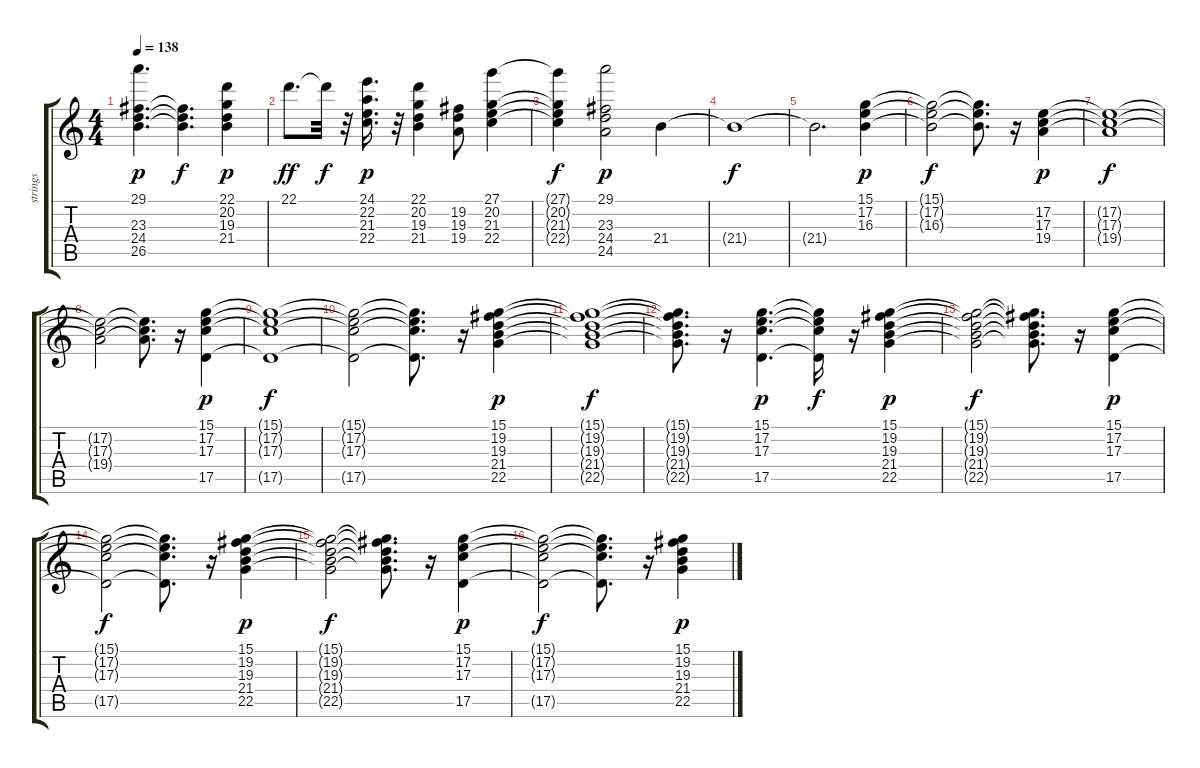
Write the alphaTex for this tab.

\track ("strings " "strings ") {instrument stringensemble1}
\staff {score tabs}
\tuning (E4 B3 G3 D3 A2 E2) {hide}
\ts (4 4)
\tempo 138
\clef g2
\ks c
(29.1 23.3 24.4 26.5).4{d dy p} (23.3{t} 24.4{t} 26.5{t}).4{d dy f} (22.1 20.2 19.3 21.4).4{dy p} |
22.1.8{d dy ff} 22.1{t}.32{dy f} r.32 (24.1 22.2 21.3 22.4).16{d dy p} r.32 (22.1 20.2 19.3 21.4).4 (19.2 19.3 19.4).8 (27.1 20.2 21.3 22.4).4 |
(27.1{t} 20.2{t} 21.3{t} 22.4{t}).4{dy f} (29.1 23.3 24.4 24.5).2{dy p} 21.4.4 |
21.4{t}.1{dy f} |
21.4{t}.2{d} (15.1 17.2 16.3).4{dy p} |
(15.1{t} 17.2{t} 16.3{t}).2{dy f} (15.1{t} 17.2{t} 16.3{t}).8{d} r.16 (17.2 17.3 19.4).4{dy p} |
(17.2{t} 17.3{t} 19.4{t}).1{dy f} |
(17.2{t} 17.3{t} 19.4{t}).2 (17.2{t} 17.3{t} 19.4{t}).8{d} r.16 (15.1 17.2 17.3 17.5).4{dy p} |
(15.1{t} 17.2{t} 17.3{t} 17.5{t}).1{dy f} |
(15.1{t} 17.2{t} 17.3{t} 17.5{t}).2 (15.1{t} 17.2{t} 17.3{t} 17.5{t}).8{d} r.16 (15.1 19.2 19.3 21.4 22.5).4{dy p} |
(15.1{t} 19.2{t} 19.3{t} 21.4{t} 22.5{t}).1{dy f} |
(15.1{t} 19.2{t} 19.3{t} 21.4{t} 22.5{t}).8{d} r.16 (15.1 17.2 17.3 17.5).4{d dy p} (15.1{t} 17.2{t} 17.3{t} 17.5{t}).16{dy f} r.16 (15.1 19.2 19.3 21.4 22.5).4{dy p} |
(15.1{t} 19.2{t} 19.3{t} 21.4{t} 22.5{t}).2{dy f} (15.1{t} 19.2{t} 19.3{t} 21.4{t} 22.5{t}).8{d} r.16 (15.1 17.2 17.3 17.5).4{dy p} |
(15.1{t} 17.2{t} 17.3{t} 17.5{t}).2{dy f} (15.1{t} 17.2{t} 17.3{t} 17.5{t}).8{d} r.16 (15.1 19.2 19.3 21.4 22.5).4{dy p} |
(15.1{t} 19.2{t} 19.3{t} 21.4{t} 22.5{t}).2{dy f} (15.1{t} 19.2{t} 19.3{t} 21.4{t} 22.5{t}).8{d} r.16 (15.1 17.2 17.3 17.5).4{dy p} |
(15.1{t} 17.2{t} 17.3{t} 17.5{t}).2{dy f} (15.1{t} 17.2{t} 17.3{t} 17.5{t}).8{d} r.16 (15.1 19.2 19.3 21.4 22.5).4{dy p}
